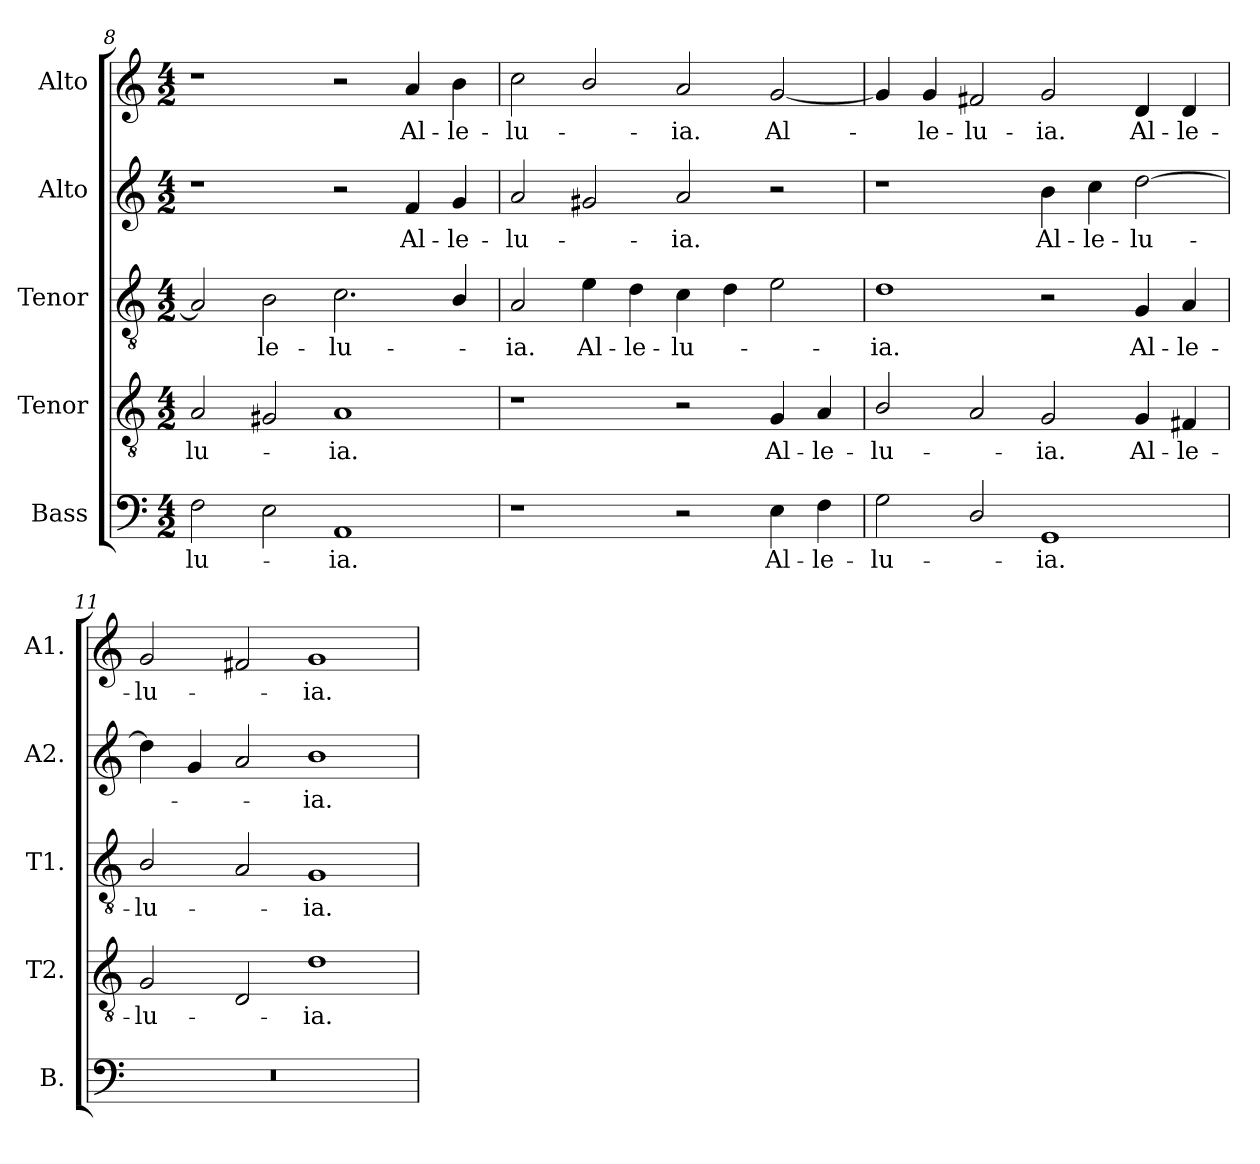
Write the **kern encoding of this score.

**kern	**text	**kern	**text	**kern	**text	**kern	**text	**kern	**text
*part5	*part5	*part4	*part4	*part3	*part3	*part2	*part2	*part1	*part1
*staff5	*staff5	*staff4	*staff4	*staff3	*staff3	*staff2	*staff2	*staff1	*staff1
*I"Bass	*	*I"Tenor	*	*I"Tenor	*	*I"Alto	*	*I"Alto	*
*I'B.	*	*I'T2.	*	*I'T1.	*	*I'A2.	*	*I'A1.	*
*clefF4	*	*clefGv2	*	*clefGv2	*	*clefG2	*	*clefG2	*
*	*	*ITrd7c12	*	*ITrd7c12	*	*	*	*	*
*k[]	*	*k[]	*	*k[]	*	*k[]	*	*k[]	*
*C:	*	*C:	*	*C:	*	*C:	*	*C:	*
*M4/2	*	*M4/2	*	*M4/2	*	*M4/2	*	*M4/2	*
=8	=8	=8	=8	=8	=8	=8	=8	=8	=8
!	!LO:LY:b:color=#000000	!	!	!	!	!	!	!	!
!	!	!	!LO:LY:b:color=#000000	!	!	!	!	!	!
2Fi\	-lu-	2AAi/	-lu-	2AAi/]	.	1r	.	1r	.
!	!	!	!	!	!LO:LY:b:color=#000000	!	!	!	!
2Ei\	.	2GG#Xi/	.	2BBi\	-le-	.	.	.	.
!	!LO:LY:b:color=#000000	!	!	!	!	!	!	!	!
!	!	!	!LO:LY:b:color=#000000	!	!	!	!	!	!
!	!	!	!	!	!LO:LY:b:color=#000000	!	!	!	!
1AAi	-ia.	1AAi	-ia.	2.Ci\	-lu-	2r	.	2r	.
!	!	!	!	!	!	!	!LO:LY:b:color=#000000	!	!
!	!	!	!	!	!	!	!	!	!LO:LY:b:color=#000000
.	.	.	.	.	.	4fi/	Al-	4ai/	Al-
!	!	!	!	!	!	!	!LO:LY:b:color=#000000	!	!
!	!	!	!	!	!	!	!	!	!LO:LY:b:color=#000000
.	.	.	.	4BBi/	.	4gi/	-le-	4bi\	-le-
!!LO:LB:g=z
=9	=9	=9	=9	=9	=9	=9	=9	=9	=9
!	!	!	!	!	!LO:LY:b:color=#000000	!	!	!	!
!	!	!	!	!	!	!	!LO:LY:b:color=#000000	!	!
!	!	!	!	!	!	!	!	!	!LO:LY:b:color=#000000
1r	.	1r	.	2AAi/	-ia.	2ai/	-lu-	2cci\	-lu-
!	!	!	!	!	!LO:LY:b:color=#000000	!	!	!	!
.	.	.	.	4Ei\	Al-	2g#Xi/	.	2bi/	.
!	!	!	!	!	!LO:LY:b:color=#000000	!	!	!	!
.	.	.	.	4Di\	-le-	.	.	.	.
!	!	!	!	!	!LO:LY:b:color=#000000	!	!	!	!
!	!	!	!	!	!	!	!LO:LY:b:color=#000000	!	!
!	!	!	!	!	!	!	!	!	!LO:LY:b:color=#000000
2r	.	2r	.	4Ci\	-lu-	2ai/	-ia.	2ai/	-ia.
.	.	.	.	4Di\	.	.	.	.	.
!	!LO:LY:b:color=#000000	!	!	!	!	!	!	!	!
!	!	!	!LO:LY:b:color=#000000	!	!	!	!	!	!
!	!	!	!	!	!	!	!	!	!LO:LY:b:color=#000000
4Ei\	Al-	4GGi/	Al-	2Ei\	.	2r	.	[2gi/	Al-
!	!LO:LY:b:color=#000000	!	!	!	!	!	!	!	!
!	!	!	!LO:LY:b:color=#000000	!	!	!	!	!	!
4Fi\	-le-	4AAi/	-le-	.	.	.	.	.	.
=10	=10	=10	=10	=10	=10	=10	=10	=10	=10
!	!LO:LY:b:color=#000000	!	!	!	!	!	!	!	!
!	!	!	!LO:LY:b:color=#000000	!	!	!	!	!	!
!	!	!	!	!	!LO:LY:b:color=#000000	!	!	!	!
2Gi\	-lu-	2BBi/	-lu-	1Di	-ia.	1r	.	4gi/]	.
!	!	!	!	!	!	!	!	!	!LO:LY:b:color=#000000
.	.	.	.	.	.	.	.	4gi/	-le-
!	!	!	!	!	!	!	!	!	!LO:LY:b:color=#000000
2Di/	.	2AAi/	.	.	.	.	.	2f#Xi/	-lu-
!	!LO:LY:b:color=#000000	!	!	!	!	!	!	!	!
!	!	!	!LO:LY:b:color=#000000	!	!	!	!	!	!
!	!	!	!	!	!	!	!LO:LY:b:color=#000000	!	!
!	!	!	!	!	!	!	!	!	!LO:LY:b:color=#000000
1GGi	-ia.	2GGi/	-ia.	2r	.	4bi\	Al-	2gi/	-ia.
!	!	!	!	!	!	!	!LO:LY:b:color=#000000	!	!
.	.	.	.	.	.	4cci\	-le-	.	.
!	!	!	!LO:LY:b:color=#000000	!	!	!	!	!	!
!	!	!	!	!	!LO:LY:b:color=#000000	!	!	!	!
!	!	!	!	!	!	!	!LO:LY:b:color=#000000	!	!
!	!	!	!	!	!	!	!	!	!LO:LY:b:color=#000000
.	.	4GGi/	Al-	4GGi/	Al-	[2ddi\	-lu-	4di/	Al-
!	!	!	!LO:LY:b:color=#000000	!	!	!	!	!	!
!	!	!	!	!	!LO:LY:b:color=#000000	!	!	!	!
!	!	!	!	!	!	!	!	!	!LO:LY:b:color=#000000
.	.	4FF#Xi/	-le-	4AAi/	-le-	.	.	4di/	-le-
=11	=11	=11	=11	=11	=11	=11	=11	=11	=11
!LO:N:vis=1	!	!	!	!	!	!	!	!	!
!	!	!	!LO:LY:b:color=#000000	!	!	!	!	!	!
!	!	!	!	!	!LO:LY:b:color=#000000	!	!	!	!
!	!	!	!	!	!	!	!	!	!LO:LY:b:color=#000000
0r	.	2GGi/	-lu-	2BBi/	-lu-	4ddi\]	.	2gi/	-lu-
.	.	.	.	.	.	4gi/	.	.	.
.	.	2DDi/	.	2AAi/	.	2ai/	.	2f#Xi/	.
!	!	!	!LO:LY:b:color=#000000	!	!	!	!	!	!
!	!	!	!	!	!LO:LY:b:color=#000000	!	!	!	!
!	!	!	!	!	!	!	!LO:LY:b:color=#000000	!	!
!	!	!	!	!	!	!	!	!	!LO:LY:b:color=#000000
.	.	1Di	-ia.	1GGi	-ia.	1bi	-ia.	1gi	-ia.
=	=	=	=	=	=	=	=	=	=
*-	*-	*-	*-	*-	*-	*-	*-	*-	*-
